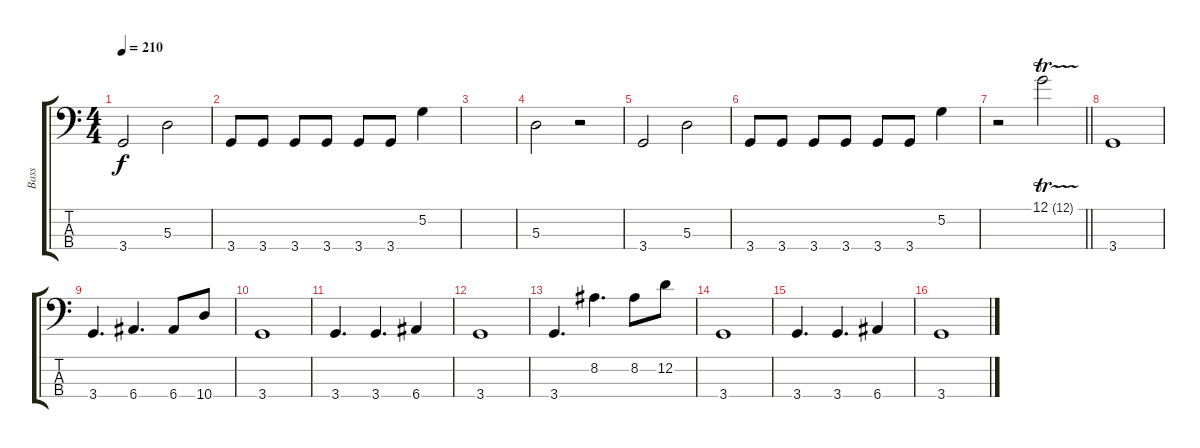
\track ("Bass" "Bass") {instrument electricbassfinger}
\staff {score tabs}
\tuning (G2 D2 A1 E1) {hide}
\ts (4 4)
\tempo 210
\clef f4
\ks c
3.4.2{dy f} 5.3.2 |
3.4.8 3.4.8 3.4.8 3.4.8 3.4.8 3.4.8 5.2.4 |
|
5.3.2 r.2 |
3.4.2 5.3.2 |
3.4.8 3.4.8 3.4.8 3.4.8 3.4.8 3.4.8 5.2.4 |
\barLineRight lightlight
r.2 12.1{tr (12 64)}.2 |
3.4.1 |
3.4.4{d} 6.4.4{d} 6.4.8 10.4.8 |
3.4.1 |
3.4.4{d} 3.4.4{d} 6.4.4 |
3.4.1 |
3.4.4{d} 8.2.4{d} 8.2.8 12.2.8 |
3.4.1 |
3.4.4{d} 3.4.4{d} 6.4.4 |
3.4.1
